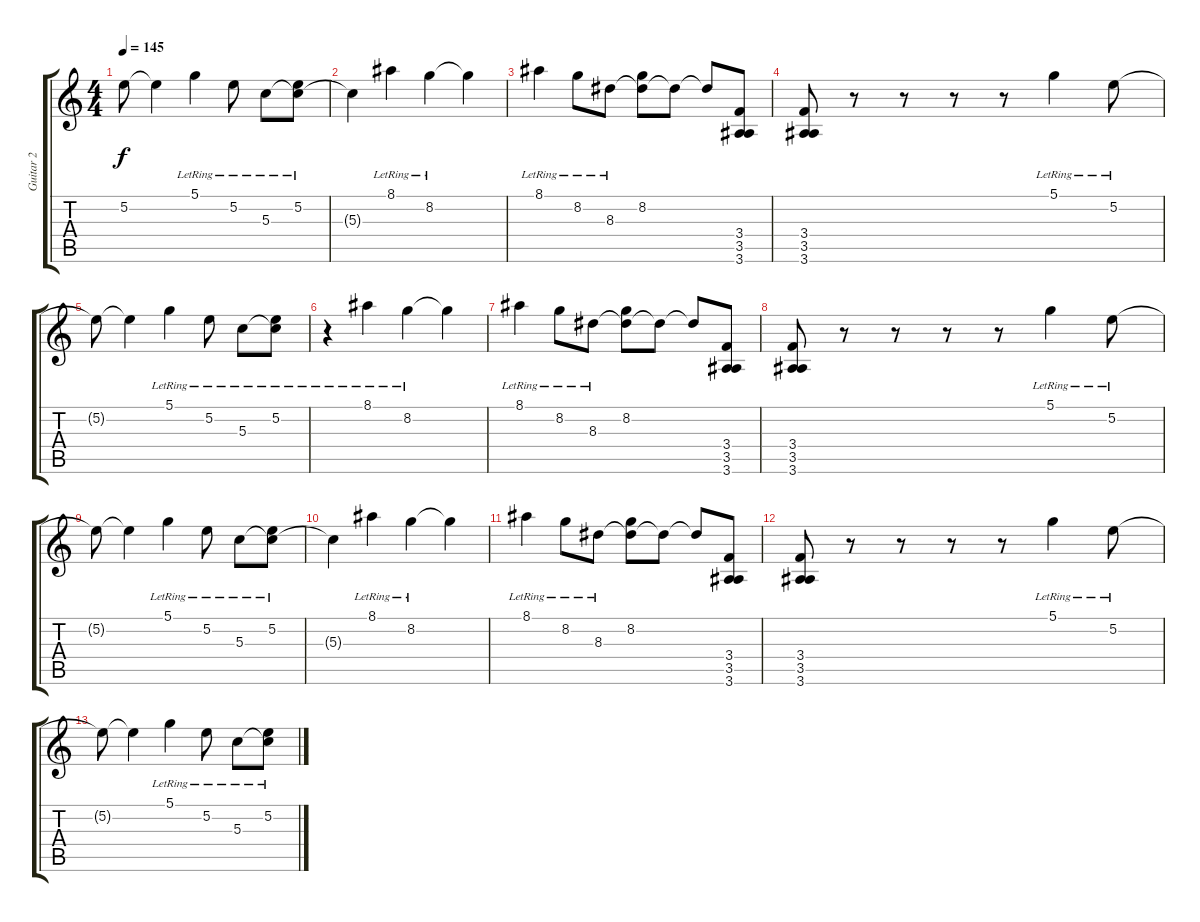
\track ("Guitar 2" "Guitar 2") {instrument overdrivenguitar}
\staff {score tabs}
\tuning (D4 B3 G3 D3 G2 G2) {hide}
\ts (4 4)
\tempo 145
\clef g2
\ks c
5.2{t}.8{dy f} 5.2{t}.4 5.1{lr}.4 5.2{lr}.8 5.3{lr}.8 (5.2{lr} 5.3{t}).8 |
5.3{t}.4 8.1{lr}.4 8.2{lr}.4 8.2{t}.4 |
8.1{lr}.4 8.2{lr}.8 8.3{lr}.8 (8.2 8.3{t}).8 8.3{t}.8 8.3{t}.8 (3.4 3.5 3.6).8 |
(3.4 3.5 3.6).8 r.8 r.8 r.8 r.8 5.1{lr}.4 5.2{lr}.8 |
5.2{t}.8 5.2{t}.4 5.1{lr}.4 5.2{lr}.8 5.3{lr}.8 (5.2{lr} 5.3{t}).8 |
r.4 8.1{lr}.4 8.2{lr}.4 8.2{t}.4 |
8.1{lr}.4 8.2{lr}.8 8.3{lr}.8 (8.2 8.3{t}).8 8.3{t}.8 8.3{t}.8 (3.4 3.5 3.6).8 |
(3.4 3.5 3.6).8 r.8 r.8 r.8 r.8 5.1{lr}.4 5.2{lr}.8 |
5.2{t}.8 5.2{t}.4 5.1{lr}.4 5.2{lr}.8 5.3{lr}.8 (5.2{lr} 5.3{t}).8 |
5.3{t}.4 8.1{lr}.4 8.2{lr}.4 8.2{t}.4 |
8.1{lr}.4 8.2{lr}.8 8.3{lr}.8 (8.2 8.3{t}).8 8.3{t}.8 8.3{t}.8 (3.4 3.5 3.6).8 |
(3.4 3.5 3.6).8 r.8 r.8 r.8 r.8 5.1{lr}.4 5.2{lr}.8 |
5.2{t}.8 5.2{t}.4 5.1{lr}.4 5.2{lr}.8 5.3{lr}.8 (5.2{lr} 5.3{t}).8
